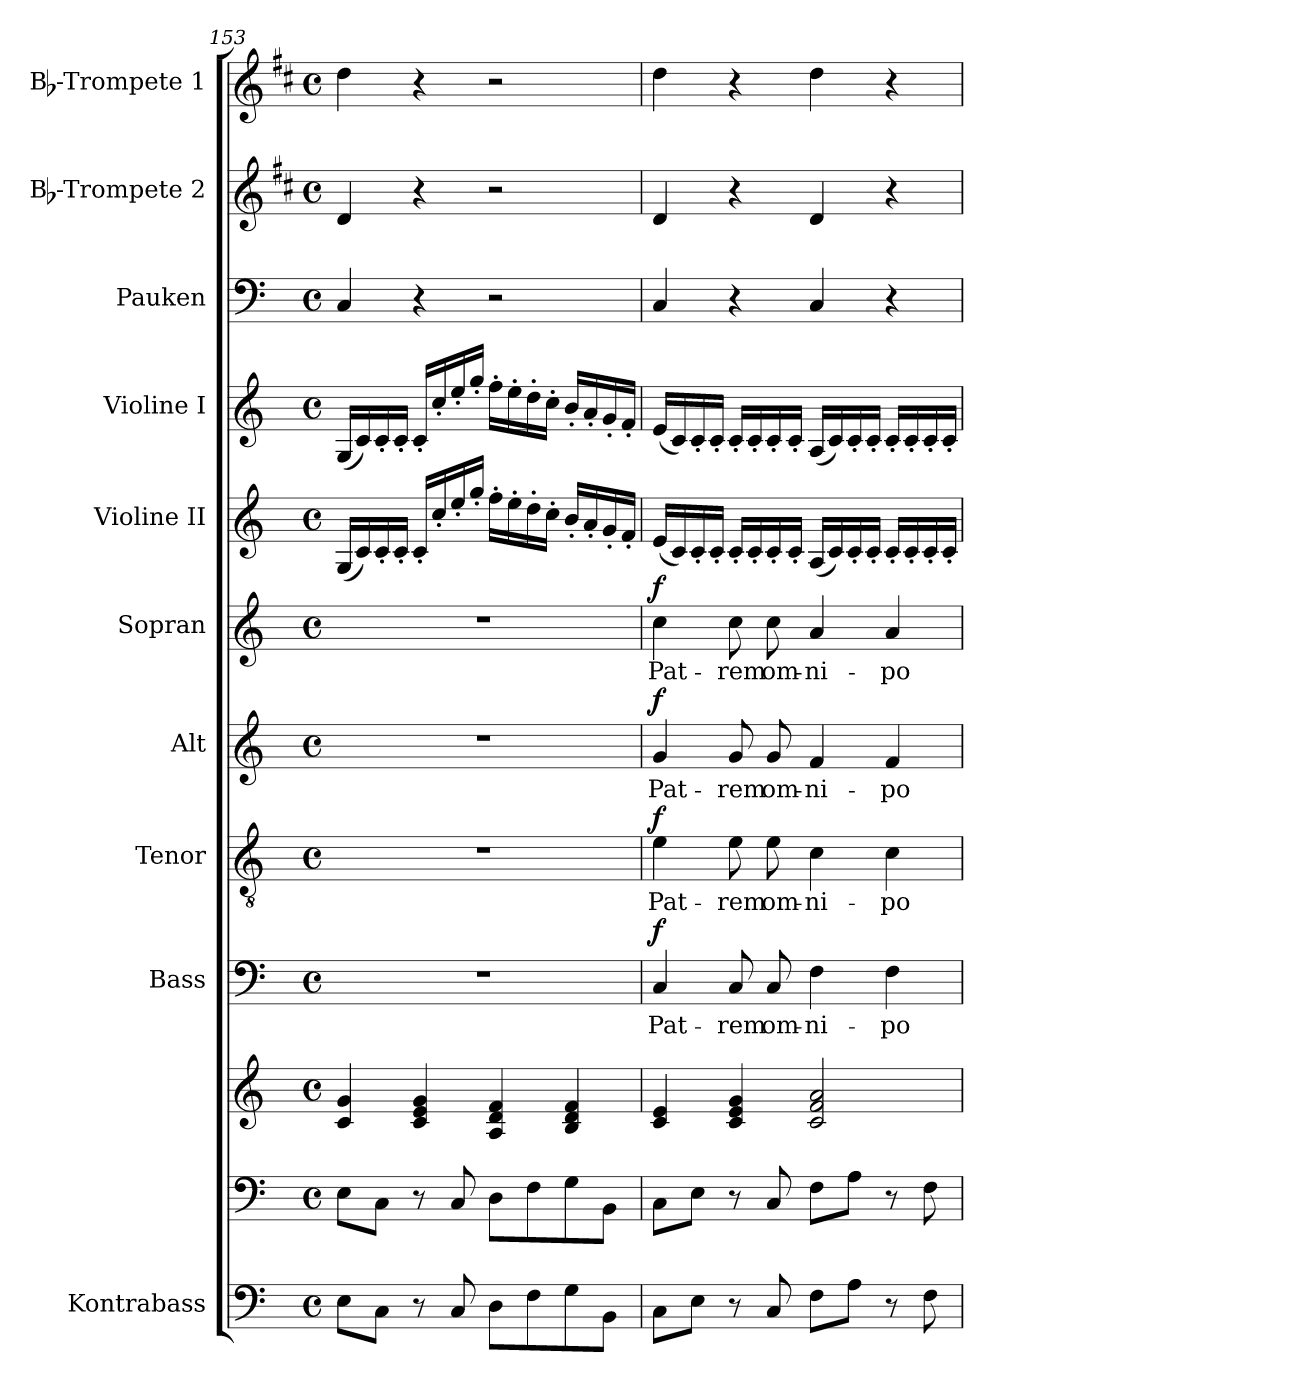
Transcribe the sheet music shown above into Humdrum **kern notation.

**kern	**kern	**kern	**kern	**text	**dynam	**kern	**text	**dynam	**kern	**text	**dynam	**kern	**text	**dynam	**kern	**kern	**kern	**kern	**kern
*part11	*part10	*part10	*part9	*part9	*part9	*part8	*part8	*part8	*part7	*part7	*part7	*part6	*part6	*part6	*part5	*part4	*part3	*part2	*part1
*staff12	*staff11	*staff10	*staff9	*staff9	*staff9	*staff8	*staff8	*staff8	*staff7	*staff7	*staff7	*staff6	*staff6	*staff6	*staff5	*staff4	*staff3	*staff2	*staff1
*I"Kontrabass	*	*	*I"Bass	*	*	*I"Tenor	*	*	*I"Alt	*	*	*I"Sopran	*	*	*I"Violine II	*I"Violine I	*I"Pauken	*I"Bb-Trompete 2	*I"Bb-Trompete 1
*I'Kb.	*	*	*I'B.	*	*	*I'T.	*	*	*I'A.	*	*	*I'S.	*	*	*I'Vl. II	*I'Vl. I	*I'Pk.	*I'Bb Trp. 2	*I'Bb Trp. 1
*clefF4	*clefF4	*clefG2	*clefF4	*	*	*clefGv2	*	*	*clefG2	*	*	*clefG2	*	*	*clefG2	*clefG2	*clefF4	*clefG2	*clefG2
*ITrd7c12	*	*	*	*	*	*	*	*	*	*	*	*	*	*	*	*	*	*ITrd1c2	*ITrd1c2
*k[]	*k[]	*k[]	*k[]	*	*	*k[]	*	*	*k[]	*	*	*k[]	*	*	*k[]	*k[]	*k[]	*k[]	*k[]
*C:	*C:	*C:	*C:	*	*	*C:	*	*	*C:	*	*	*C:	*	*	*C:	*C:	*C:	*C:	*C:
*M4/4	*M4/4	*M4/4	*M4/4	*	*	*M4/4	*	*	*M4/4	*	*	*M4/4	*	*	*M4/4	*M4/4	*M4/4	*M4/4	*M4/4
*met(c)	*met(c)	*met(c)	*met(c)	*	*	*met(c)	*	*	*met(c)	*	*	*met(c)	*	*	*met(c)	*met(c)	*met(c)	*met(c)	*met(c)
=153	=153	=153	=153	=153	=153	=153	=153	=153	=153	=153	=153	=153	=153	=153	=153	=153	=153	=153	=153
8EE\L	8E\L	4c/ 4g/	1r	.	.	1r	.	.	1r	.	.	1r	.	.	(<16G/LL	(<16G/LL	4C/	4c/	4cc\
.	.	.	.	.	.	.	.	.	.	.	.	.	.	.	16c/)	16c/)	.	.	.
8CC\J	8C\J	.	.	.	.	.	.	.	.	.	.	.	.	.	16c'</	16c'</	.	.	.
.	.	.	.	.	.	.	.	.	.	.	.	.	.	.	16c'</JJ	16c'</JJ	.	.	.
8r	8r	4c/ 4e/ 4g/	.	.	.	.	.	.	.	.	.	.	.	.	16c'</LL	16c'</LL	4r	4r	4r
.	.	.	.	.	.	.	.	.	.	.	.	.	.	.	16cc'</	16cc'</	.	.	.
8CC/	8C/	.	.	.	.	.	.	.	.	.	.	.	.	.	16ee'</	16ee'</	.	.	.
.	.	.	.	.	.	.	.	.	.	.	.	.	.	.	16gg'</JJ	16gg'</JJ	.	.	.
8DD\L	8D\L	4A/ 4d/ 4f/	.	.	.	.	.	.	.	.	.	.	.	.	16ff'>\LL	16ff'>\LL	2r	2r	2r
.	.	.	.	.	.	.	.	.	.	.	.	.	.	.	16ee'>\	16ee'>\	.	.	.
8FF\	8F\	.	.	.	.	.	.	.	.	.	.	.	.	.	16dd'>\	16dd'>\	.	.	.
.	.	.	.	.	.	.	.	.	.	.	.	.	.	.	16cc'>\JJ	16cc'>\JJ	.	.	.
8GG\	8G\	4B/ 4d/ 4f/	.	.	.	.	.	.	.	.	.	.	.	.	16b'</LL	16b'</LL	.	.	.
.	.	.	.	.	.	.	.	.	.	.	.	.	.	.	16a'</	16a'</	.	.	.
8BBB\J	8BB\J	.	.	.	.	.	.	.	.	.	.	.	.	.	16g'</	16g'</	.	.	.
.	.	.	.	.	.	.	.	.	.	.	.	.	.	.	16f'</JJ	16f'</JJ	.	.	.
=154	=154	=154	=154	=154	=154	=154	=154	=154	=154	=154	=154	=154	=154	=154	=154	=154	=154	=154	=154
!	!	!	!	!LO:LY:b	!LO:DY:a	!	!LO:LY:b	!LO:DY:a	!	!LO:LY:b	!LO:DY:a	!	!LO:LY:b	!LO:DY:a	!	!	!	!	!
8CC\L	8C\L	4c/ 4e/	4C/	Pat-	f	4e\	Pat-	f	4g/	Pat-	f	4cc\	Pat-	f	(<16e/LL	(<16e/LL	4C/	4c/	4cc\
.	.	.	.	.	.	.	.	.	.	.	.	.	.	.	16c/)	16c/)	.	.	.
8EE\J	8E\J	.	.	.	.	.	.	.	.	.	.	.	.	.	16c'</	16c'</	.	.	.
.	.	.	.	.	.	.	.	.	.	.	.	.	.	.	16c'</JJ	16c'</JJ	.	.	.
!	!	!	!	!LO:LY:b	!	!	!LO:LY:b	!	!	!LO:LY:b	!	!	!LO:LY:b	!	!	!	!	!	!
8r	8r	4c/ 4e/ 4g/	8C/	-rem	.	8e\	-rem	.	8g/	-rem	.	8cc\	-rem	.	16c'</LL	16c'</LL	4r	4r	4r
.	.	.	.	.	.	.	.	.	.	.	.	.	.	.	16c'</	16c'</	.	.	.
!	!	!	!	!LO:LY:b	!	!	!LO:LY:b	!	!	!LO:LY:b	!	!	!LO:LY:b	!	!	!	!	!	!
8CC/	8C/	.	8C/	om-	.	8e\	om-	.	8g/	om-	.	8cc\	om-	.	16c'</	16c'</	.	.	.
.	.	.	.	.	.	.	.	.	.	.	.	.	.	.	16c'</JJ	16c'</JJ	.	.	.
!	!	!	!	!LO:LY:b	!	!	!LO:LY:b	!	!	!LO:LY:b	!	!	!LO:LY:b	!	!	!	!	!	!
8FF\L	8F\L	2c/ 2f/ 2a/	4F\	-ni-	.	4c\	-ni-	.	4f/	-ni-	.	4a/	-ni-	.	(<16A/LL	(<16A/LL	4C/	4c/	4cc\
.	.	.	.	.	.	.	.	.	.	.	.	.	.	.	16c/)	16c/)	.	.	.
8AA\J	8A\J	.	.	.	.	.	.	.	.	.	.	.	.	.	16c'</	16c'</	.	.	.
.	.	.	.	.	.	.	.	.	.	.	.	.	.	.	16c'</JJ	16c'</JJ	.	.	.
!	!	!	!	!LO:LY:b	!	!	!LO:LY:b	!	!	!LO:LY:b	!	!	!LO:LY:b	!	!	!	!	!	!
8r	8r	.	4F\	-po-	.	4c\	-po-	.	4f/	-po-	.	4a/	-po-	.	16c'</LL	16c'</LL	4r	4r	4r
.	.	.	.	.	.	.	.	.	.	.	.	.	.	.	16c'</	16c'</	.	.	.
8FF\	8F\	.	.	.	.	.	.	.	.	.	.	.	.	.	16c'</	16c'</	.	.	.
.	.	.	.	.	.	.	.	.	.	.	.	.	.	.	16c'</JJ	16c'</JJ	.	.	.
=	=	=	=	=	=	=	=	=	=	=	=	=	=	=	=	=	=	=	=
*-	*-	*-	*-	*-	*-	*-	*-	*-	*-	*-	*-	*-	*-	*-	*-	*-	*-	*-	*-
